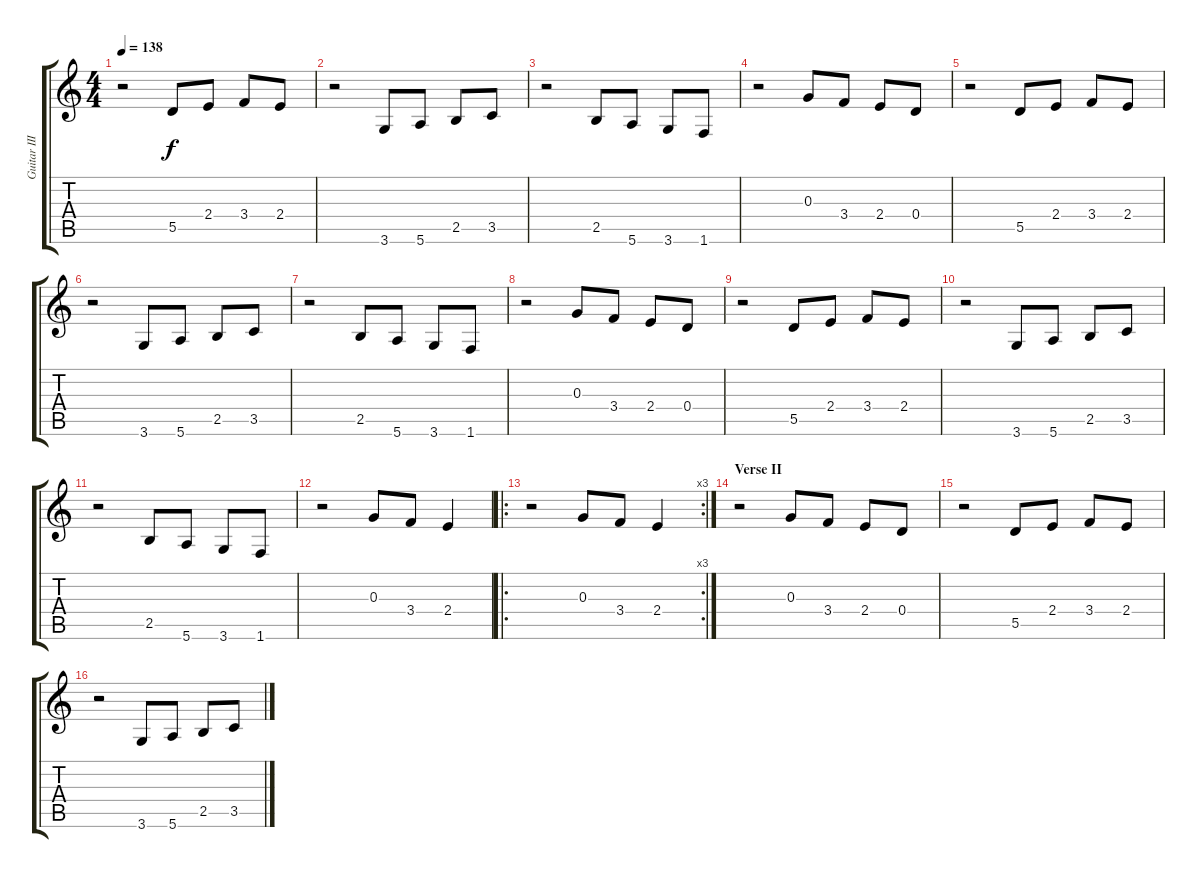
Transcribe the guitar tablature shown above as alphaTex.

\track ("Guitar III" "Guitar III") {instrument overdrivenguitar}
\staff {score tabs}
\tuning (E4 B3 G3 D3 A2 E2) {hide}
\ts (4 4)
\tempo 138
\clef g2
\ks c
r.2{dy f} 5.5.8 2.4.8 3.4.8 2.4.8 |
r.2 3.6.8 5.6.8 2.5.8 3.5.8 |
r.2 2.5.8 5.6.8 3.6.8 1.6.8 |
r.2 0.3.8 3.4.8 2.4.8 0.4.8 |
r.2 5.5.8 2.4.8 3.4.8 2.4.8 |
r.2 3.6.8 5.6.8 2.5.8 3.5.8 |
r.2 2.5.8 5.6.8 3.6.8 1.6.8 |
r.2 0.3.8 3.4.8 2.4.8 0.4.8 |
r.2 5.5.8 2.4.8 3.4.8 2.4.8 |
r.2 3.6.8 5.6.8 2.5.8 3.5.8 |
r.2 2.5.8 5.6.8 3.6.8 1.6.8 |
r.2 0.3.8 3.4.8 2.4.4 |
\ro
\rc 3
r.2 0.3.8 3.4.8 2.4.4 |
\section ("" "Verse II")
r.2 0.3.8 3.4.8 2.4.8 0.4.8 |
r.2 5.5.8 2.4.8 3.4.8 2.4.8 |
r.2 3.6.8 5.6.8 2.5.8 3.5.8
